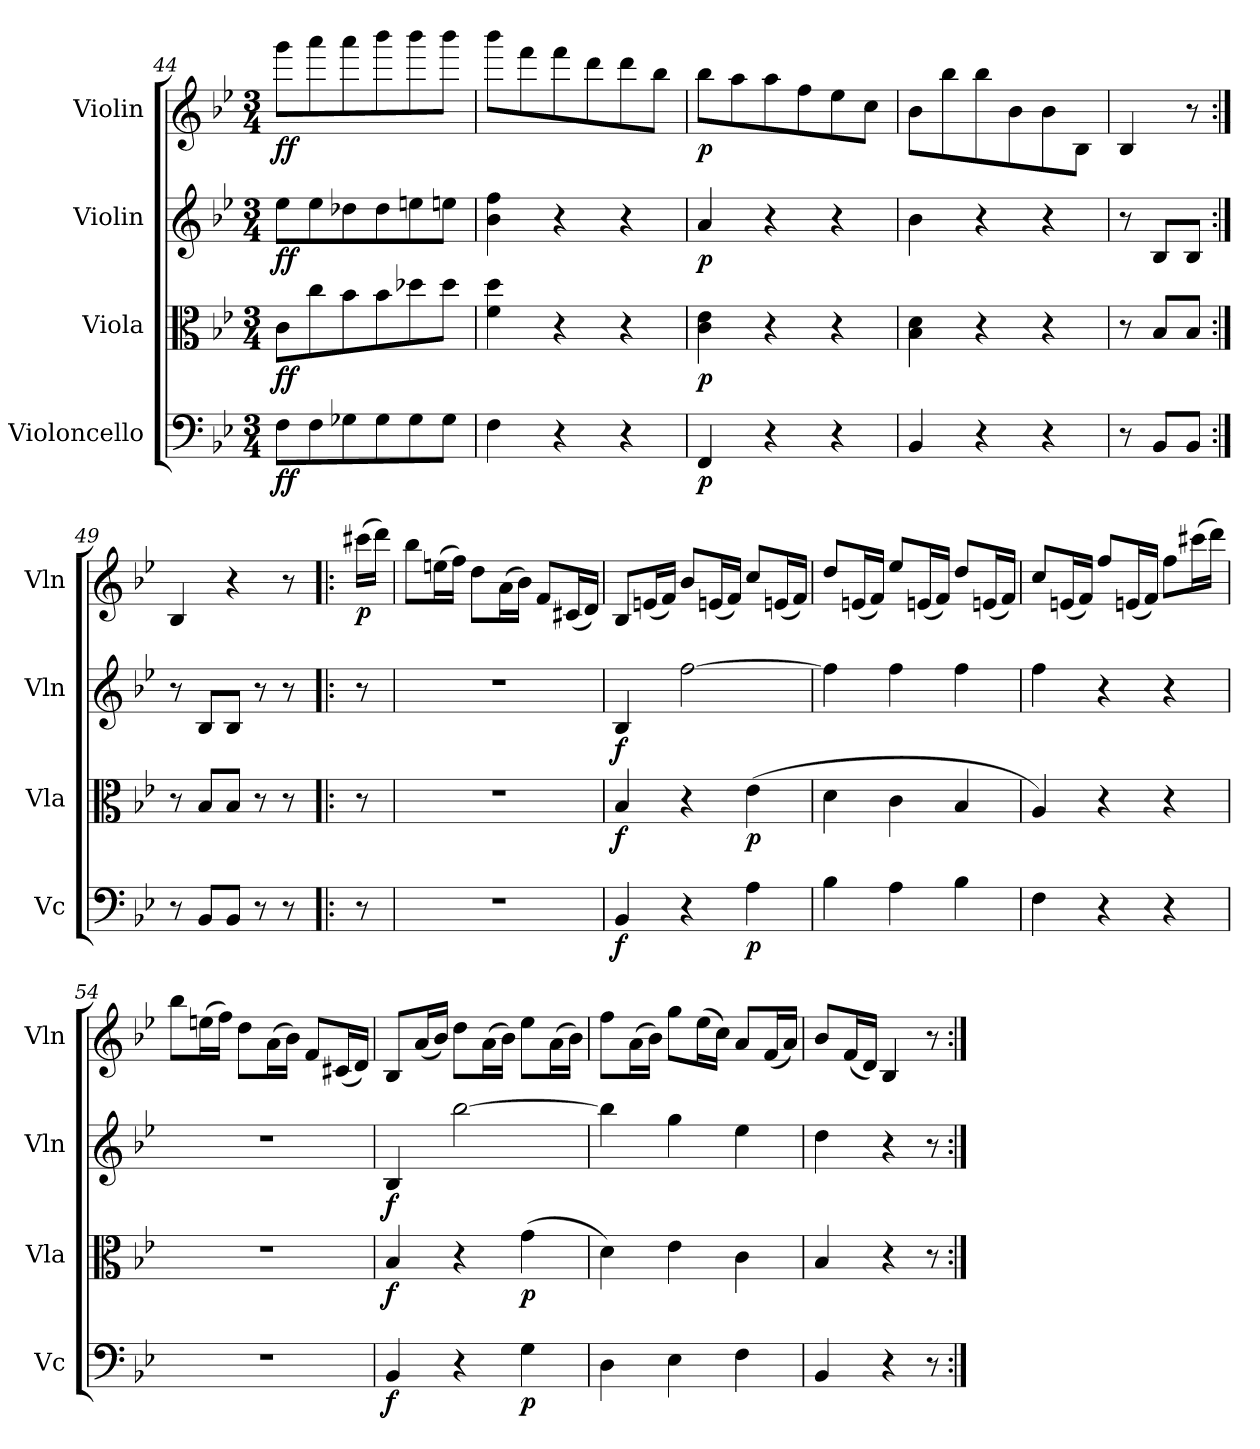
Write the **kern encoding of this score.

**kern	**dynam	**kern	**dynam	**kern	**dynam	**kern	**dynam
*part4	*part4	*part3	*part3	*part2	*part2	*part1	*part1
*staff4	*staff4	*staff3	*staff3	*staff2	*staff2	*staff1	*staff1
*I"Violoncello	*	*I"Viola	*	*I"Violin	*	*I"Violin	*
*I'Vc	*	*I'Vla	*	*I'Vln	*	*I'Vln	*
*clefF4	*	*clefC3	*	*clefG2	*	*clefG2	*
*k[b-e-]	*	*k[b-e-]	*	*k[b-e-]	*	*k[b-e-]	*
*B-:	*	*B-:	*	*B-:	*	*B-:	*
*M3/4	*	*M3/4	*	*M3/4	*	*M3/4	*
=44	=44	=44	=44	=44	=44	=44	=44
8F\L	ff	8c\L	ff	8ee-\L	ff	8ggg\L	ff
8F\	.	8cc\	.	8ee-\	.	8aaa\	.
8G-X\	.	8b-\	.	8dd-X\	.	8aaa\	.
8G-\	.	8b-\	.	8dd-\	.	8bbb-\	.
8G-\	.	8dd-X\	.	8een\	.	8bbb-\	.
8G-\J	.	8dd-\J	.	8een\J	.	8bbb-\J	.
=45	=45	=45	=45	=45	=45	=45	=45
4F\	.	4f\ 4dd\	.	4b-\ 4ff\	.	8bbb-\L	.
.	.	.	.	.	.	8fff\	.
4r	.	4r	.	4r	.	8fff\	.
.	.	.	.	.	.	8ddd\	.
4r	.	4r	.	4r	.	8ddd\	.
.	.	.	.	.	.	8bb-\J	.
=46	=46	=46	=46	=46	=46	=46	=46
4FF/	p	4c\ 4e-\	p	4a/	p	8bb-\L	p
.	.	.	.	.	.	8aa\	.
4r	.	4r	.	4r	.	8aa\	.
.	.	.	.	.	.	8ff\	.
4r	.	4r	.	4r	.	8ee-\	.
.	.	.	.	.	.	8cc\J	.
=47	=47	=47	=47	=47	=47	=47	=47
4BB-/	.	4B-\ 4d\	.	4b-\	.	8b-\L	.
.	.	.	.	.	.	8bb-\	.
4r	.	4r	.	4r	.	8bb-\	.
.	.	.	.	.	.	8b-\	.
4r	.	4r	.	4r	.	8b-\	.
.	.	.	.	.	.	8B-\J	.
=48	=48	=48	=48	=48	=48	=48	=48
8r	.	8r	.	8r	.	4B-/	.
8BB-/L	.	8B-/L	.	8B-/L	.	.	.
8BB-/J	.	8B-/J	.	8B-/J	.	8r	.
=49:|!	=49:|!	=49:|!	=49:|!	=49:|!	=49:|!	=49:|!	=49:|!
8r	.	8r	.	8r	.	4B-/	.
8BB-/L	.	8B-/L	.	8B-/L	.	.	.
8BB-/J	.	8B-/J	.	8B-/J	.	4r	.
8r	.	8r	.	8r	.	.	.
8r	.	8r	.	8r	.	8r	.
=!|:	=!|:	=!|:	=!|:	=!|:	=!|:	=!|:	=!|:
8r	.	8r	.	8r	.	(16ccc#X\LL	p
.	.	.	.	.	.	16ddd\JJ)	.
=50	=50	=50	=50	=50	=50	=50	=50
2.r	.	2.r	.	2.r	.	8bb-\L	.
.	.	.	.	.	.	(16een\L	.
.	.	.	.	.	.	16ff\JJ)	.
.	.	.	.	.	.	8dd\L	.
.	.	.	.	.	.	(16a\L	.
.	.	.	.	.	.	16b-\JJ)	.
.	.	.	.	.	.	8f/L	.
.	.	.	.	.	.	(16c#X/L	.
.	.	.	.	.	.	16d/JJ)	.
=51	=51	=51	=51	=51	=51	=51	=51
4BB-/	f	4B-/	f	4B-/	f	8B-/L	.
.	.	.	.	.	.	(16en/L	.
.	.	.	.	.	.	16f/JJ)	.
4r	.	4r	.	[2ff\	.	8b-/L	.
.	.	.	.	.	.	(16en/L	.
.	.	.	.	.	.	16f/JJ)	.
4A\	p	(4e-\	p	.	.	8cc/L	.
.	.	.	.	.	.	(16en/L	.
.	.	.	.	.	.	16f/JJ)	.
=52	=52	=52	=52	=52	=52	=52	=52
4B-\	.	4d\	.	4ff\]	.	8dd/L	.
.	.	.	.	.	.	(16en/L	.
.	.	.	.	.	.	16f/JJ)	.
4A\	.	4c\	.	4ff\	.	8ee-/L	.
.	.	.	.	.	.	(16en/L	.
.	.	.	.	.	.	16f/JJ)	.
4B-\	.	4B-/	.	4ff\	.	8dd/L	.
.	.	.	.	.	.	(16en/L	.
.	.	.	.	.	.	16f/JJ)	.
=53	=53	=53	=53	=53	=53	=53	=53
4F\	.	4A/)	.	4ff\	.	8cc/L	.
.	.	.	.	.	.	(16en/L	.
.	.	.	.	.	.	16f/JJ)	.
4r	.	4r	.	4r	.	8ff/L	.
.	.	.	.	.	.	(16en/L	.
.	.	.	.	.	.	16f/JJ)	.
4r	.	4r	.	4r	.	8ff\L	.
.	.	.	.	.	.	(16ccc#X\L	.
.	.	.	.	.	.	16ddd\JJ)	.
=54	=54	=54	=54	=54	=54	=54	=54
2.r	.	2.r	.	2.r	.	8bb-\L	.
.	.	.	.	.	.	(16een\L	.
.	.	.	.	.	.	16ff\JJ)	.
.	.	.	.	.	.	8dd\L	.
.	.	.	.	.	.	(16a\L	.
.	.	.	.	.	.	16b-\JJ)	.
.	.	.	.	.	.	8f/L	.
.	.	.	.	.	.	(16c#X/L	.
.	.	.	.	.	.	16d/JJ)	.
=55	=55	=55	=55	=55	=55	=55	=55
4BB-/	f	4B-/	f	4B-/	f	8B-/L	.
.	.	.	.	.	.	(16a/L	.
.	.	.	.	.	.	16b-/JJ)	.
4r	.	4r	.	[2bb-\	.	8dd\L	.
.	.	.	.	.	.	(16a\L	.
.	.	.	.	.	.	16b-\JJ)	.
4G\	p	(4g\	p	.	.	8ee-\L	.
.	.	.	.	.	.	(16a\L	.
.	.	.	.	.	.	16b-\JJ)	.
=56	=56	=56	=56	=56	=56	=56	=56
4D\	.	4d\)	.	4bb-\]	.	8ff\L	.
.	.	.	.	.	.	(16a\L	.
.	.	.	.	.	.	16b-\JJ)	.
4E-\	.	4e-\	.	4gg\	.	8gg\L	.
.	.	.	.	.	.	(16ee-\L	.
.	.	.	.	.	.	16cc\JJ)	.
4F\	.	4c\	.	4ee-\	.	8a/L	.
.	.	.	.	.	.	(16f/L	.
.	.	.	.	.	.	16a/JJ)	.
=57	=57	=57	=57	=57	=57	=57	=57
4BB-/	.	4B-/	.	4dd\	.	8b-/L	.
.	.	.	.	.	.	(16f/L	.
.	.	.	.	.	.	16d/JJ)	.
4r	.	4r	.	4r	.	4B-/	.
8r	.	8r	.	8r	.	8r	.
=:|!	=:|!	=:|!	=:|!	=:|!	=:|!	=:|!	=:|!
*-	*-	*-	*-	*-	*-	*-	*-
